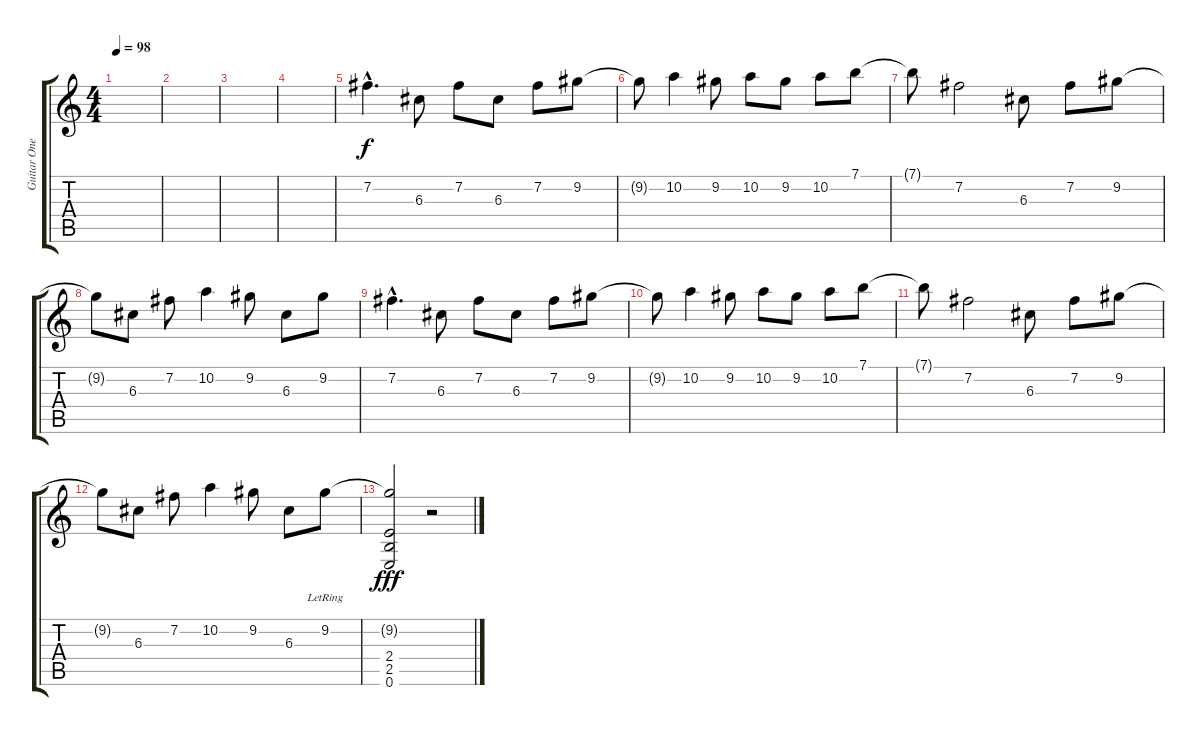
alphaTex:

\track ("Guitar One - Wah " "Guitar One") {instrument distortionguitar}
\staff {score tabs}
\tuning (E4 B3 G3 D3 A2 E2) {hide}
\ts (4 4)
\tempo 98
\clef g2
\ks c
|
|
|
|
7.2{hac}.4{d} 6.3.8 7.2.8 6.3.8 7.2.8 9.2.8 |
9.2{t}.8 10.2.4 9.2.8 10.2.8 9.2.8 10.2.8 7.1.8 |
7.1{t}.8 7.2.2 6.3.8 7.2.8 9.2.8 |
9.2{t}.8 6.3.8 7.2.8 10.2.4 9.2.8 6.3.8 9.2.8 |
7.2{hac}.4{d} 6.3.8 7.2.8 6.3.8 7.2.8 9.2.8 |
9.2{t}.8 10.2.4 9.2.8 10.2.8 9.2.8 10.2.8 7.1.8 |
7.1{t}.8 7.2.2 6.3.8 7.2.8 9.2.8 |
9.2{t}.8 6.3.8 7.2.8 10.2.4 9.2.8 6.3.8 9.2{lr}.8 |
(9.2{t} 2.4 2.5 0.6).2{dy fff} r.2
